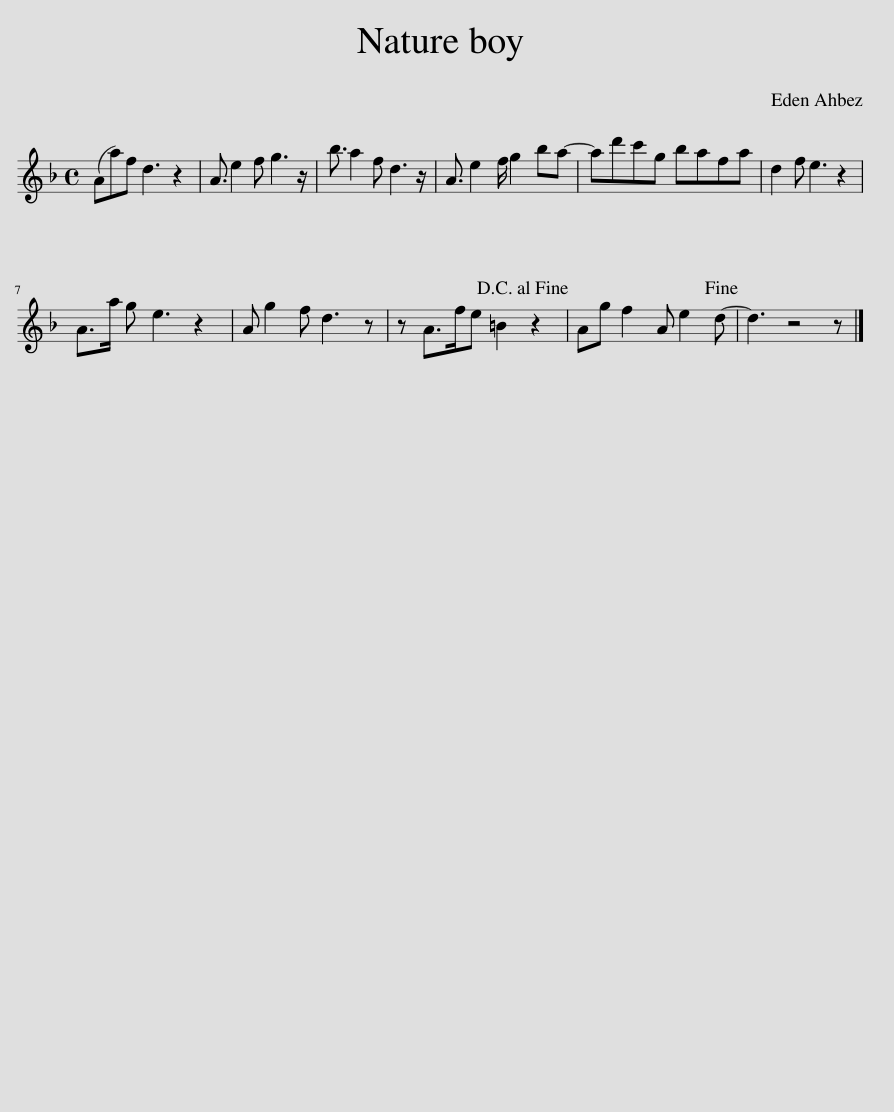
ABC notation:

X:1
L:1/8
M:4/4
I:linebreak $
K:F
V:1 treble
V:1
 (Aa)f d3 z2 | A3/2 e2 f g3 z/ | b3/2 a2 f d3 z/ | A3/2 e2 f/ g2 ba- | ad'c'g bafa | %5
 d2 f e3 z2 |$ A>a g e3 z2 | A g2 f d3 z | z A>fe =B2 z2!D.C.! | Ag f2 A e2 d-!fine! | %10
 d3 z4 z |] %11
